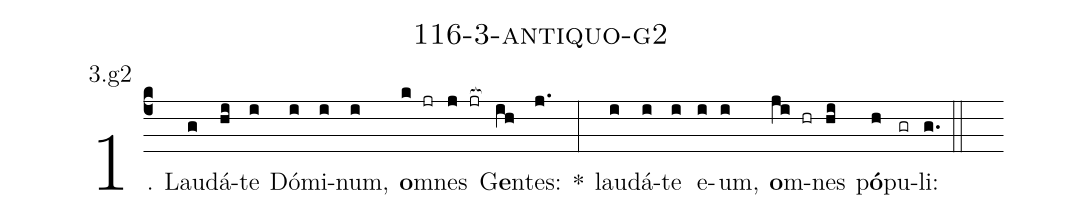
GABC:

name: 116-3-antiquo-g2;
annotation: 3.g2;
%%
(c4)1. Lau(g)dá(hi)te(i) Dó(i)mi(i)num,(i) <b>o</b>m(k jr)nes(j jr[ocb:1{]) G<b>e</b>n(ih[ocb:0}])tes:(j.) *(:) lau(i)dá(i)te(i) e(i)um,(i) <b>o</b>m(ji hr)nes(hi) p<b>ó</b>(h)pu(gr)li:(g.) (::)
